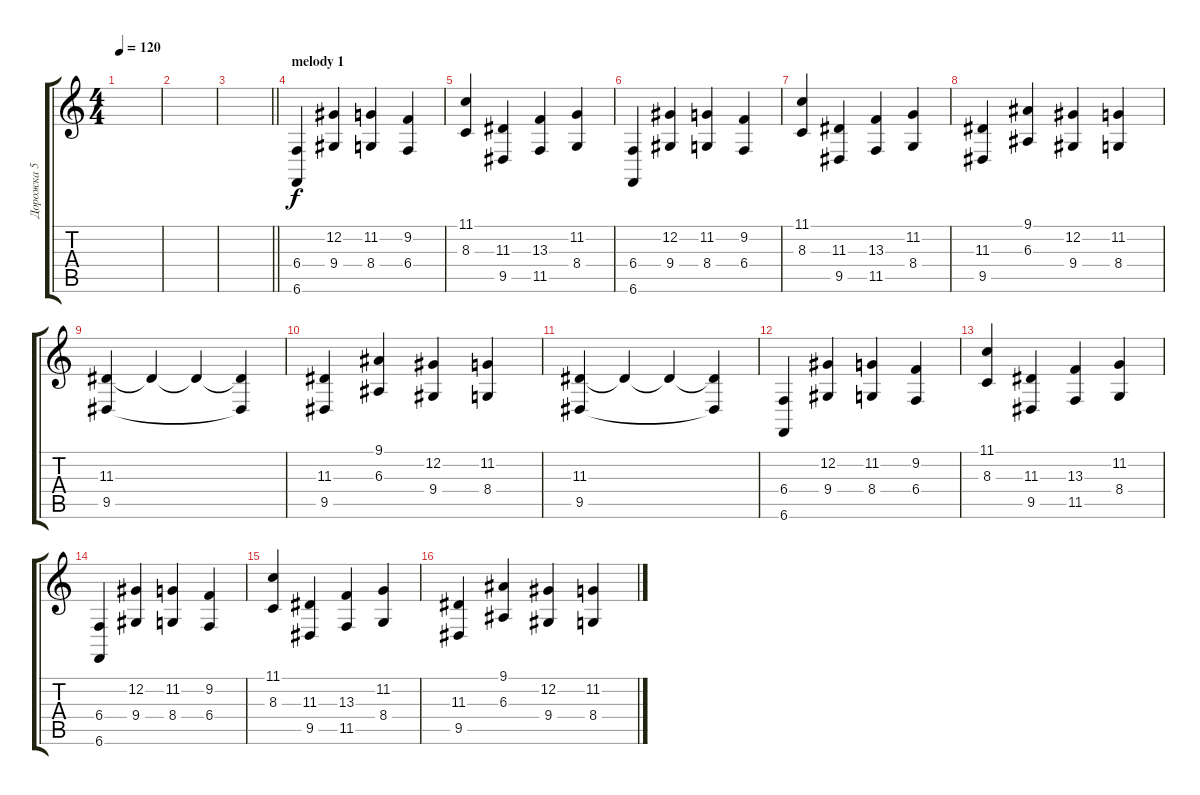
\track ("Дорожка 5" "Дорожка 5") {instrument stringensemble1}
\staff {score tabs}
\tuning (Db4 Ab3 E3 B2 Gb2 B1) {hide}
\ts (4 4)
\tempo 120
\clef g2
\ks c
|
|
\barLineRight lightlight
|
\section ("" "melody 1")
(6.4 6.6).4 (12.2 9.4).4 (11.2 8.4).4 (9.2 6.4).4 |
(11.1 8.3).4 (11.3 9.5).4 (13.3 11.5).4 (11.2 8.4).4 |
(6.4 6.6).4 (12.2 9.4).4 (11.2 8.4).4 (9.2 6.4).4 |
(11.1 8.3).4 (11.3 9.5).4 (13.3 11.5).4 (11.2 8.4).4 |
(11.3 9.5).4 (9.1 6.3).4 (12.2 9.4).4 (11.2 8.4).4 |
(11.3 9.5).4 11.3{t}.4 11.3{t}.4 (11.3{t} 9.5{t}).4 |
(11.3 9.5).4 (9.1 6.3).4 (12.2 9.4).4 (11.2 8.4).4 |
(11.3 9.5).4 11.3{t}.4 11.3{t}.4 (11.3{t} 9.5{t}).4 |
(6.4 6.6).4 (12.2 9.4).4 (11.2 8.4).4 (9.2 6.4).4 |
(11.1 8.3).4 (11.3 9.5).4 (13.3 11.5).4 (11.2 8.4).4 |
(6.4 6.6).4 (12.2 9.4).4 (11.2 8.4).4 (9.2 6.4).4 |
(11.1 8.3).4 (11.3 9.5).4 (13.3 11.5).4 (11.2 8.4).4 |
(11.3 9.5).4 (9.1 6.3).4 (12.2 9.4).4 (11.2 8.4).4
